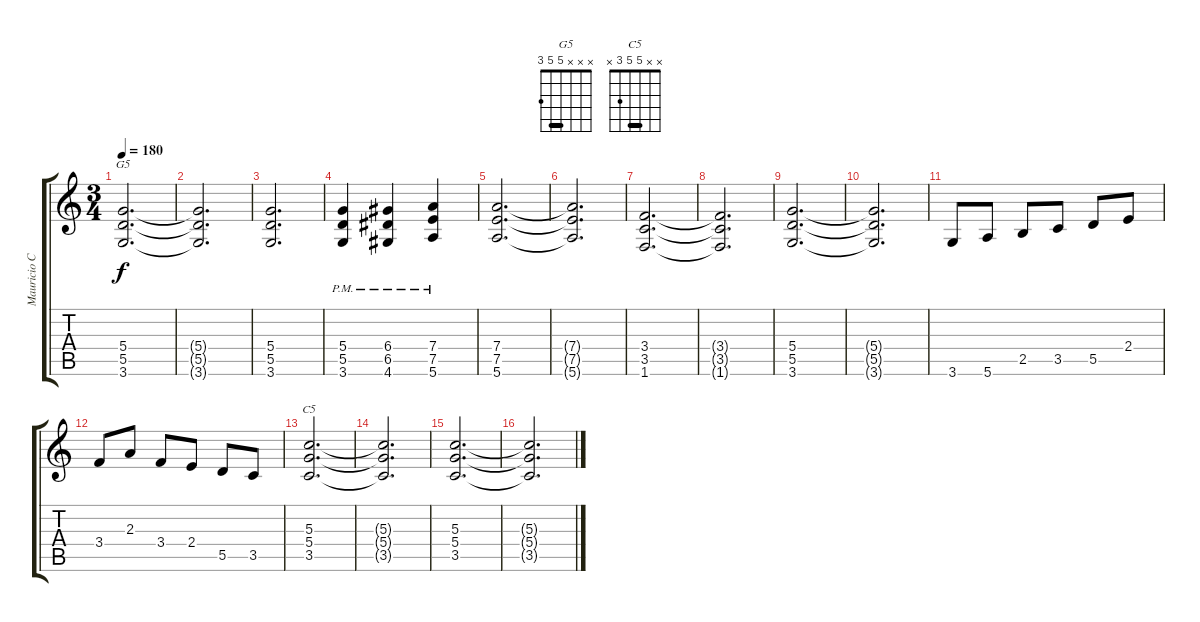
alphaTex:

\track ("Mauricio Calle" "Mauricio C") {instrument distortionguitar}
\staff {score tabs}
\tuning (E4 B3 G3 D3 A2 E2) {hide}
\chord ("G5" x x x 5 5 3) {barre 5}
\chord ("C5" x x 5 5 3 x) {barre 5}
\ts (3 4)
\tempo 180
\clef g2
\ks c
(5.4 5.5 3.6).2{d ch "G5" dy f} |
(5.4{t} 5.5{t} 3.6{t}).2{d} |
(5.4 5.5 3.6).2{d} |
(5.4{pm} 5.5{pm} 3.6{pm}).4 (6.4{pm} 6.5{pm} 4.6{pm}).4 (7.4{pm} 7.5{pm} 5.6{pm}).4 |
(7.4 7.5 5.6).2{d} |
(7.4{t} 7.5{t} 5.6{t}).2{d} |
(3.4 3.5 1.6).2{d} |
(3.4{t} 3.5{t} 1.6{t}).2{d} |
(5.4 5.5 3.6).2{d} |
(5.4{t} 5.5{t} 3.6{t}).2{d} |
3.6.8 5.6.8 2.5.8 3.5.8 5.5.8 2.4.8 |
3.4.8 2.3.8 3.4.8 2.4.8 5.5.8 3.5.8 |
(5.3 5.4 3.5).2{d ch "C5"} |
(5.3{t} 5.4{t} 3.5{t}).2{d} |
(5.3 5.4 3.5).2{d} |
(5.3{t} 5.4{t} 3.5{t}).2{d}
